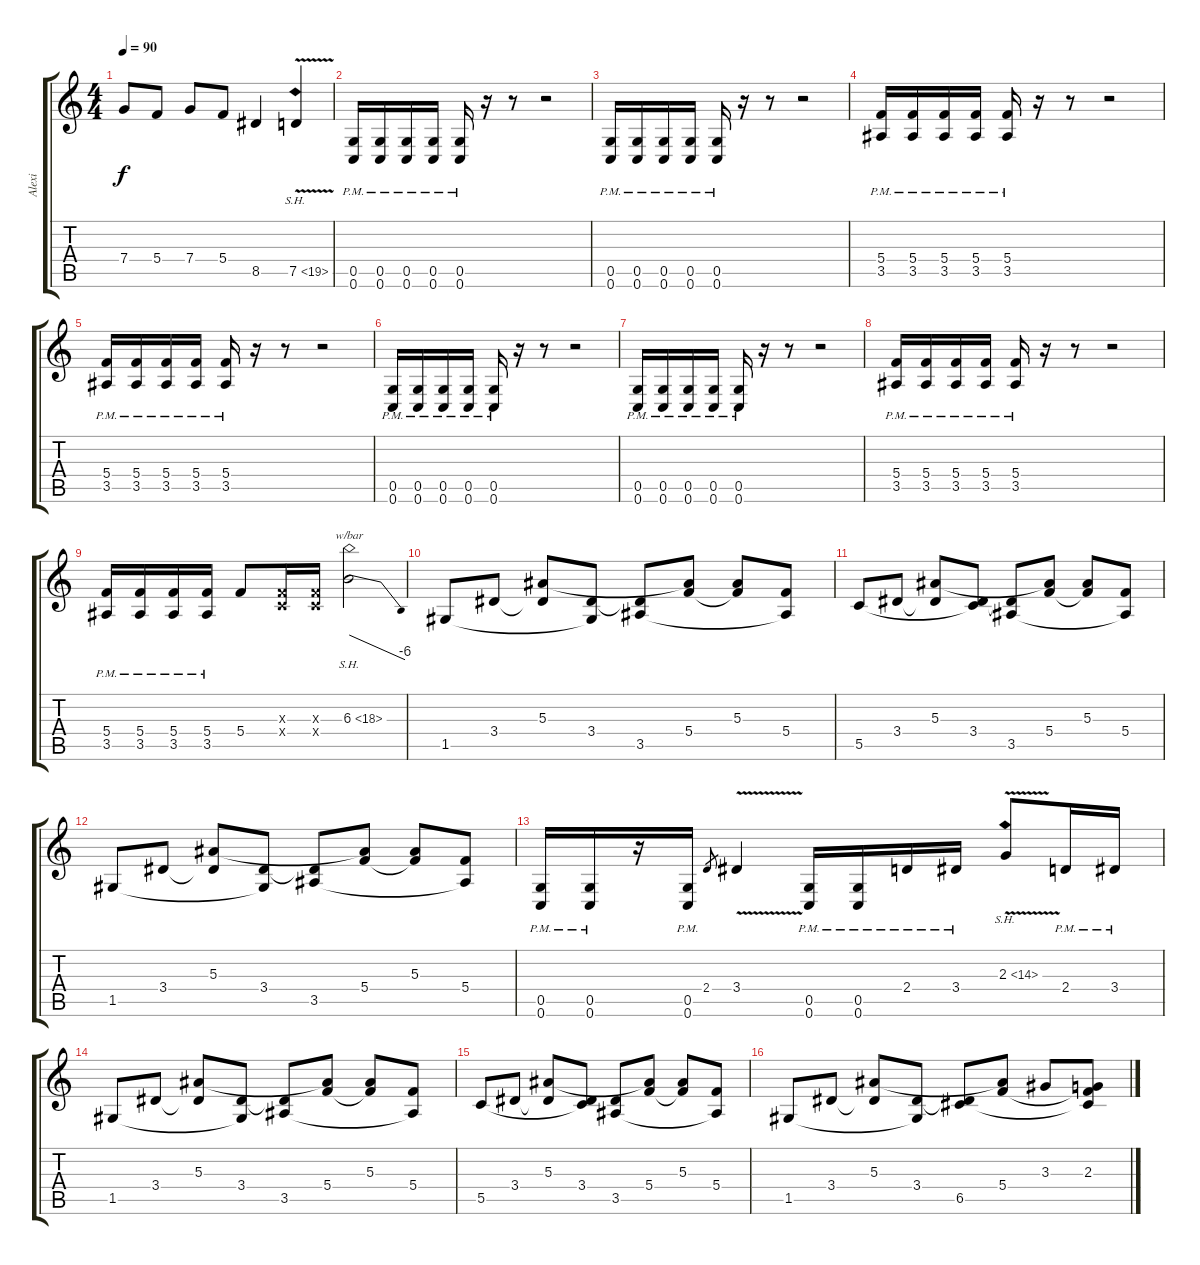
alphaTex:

\track ("Alexi" "Alexi") {instrument distortionguitar}
\staff {score tabs}
\tuning (D4 A3 F3 C3 G2 C2) {hide}
\ts (4 4)
\tempo 90
\clef g2
\ks c
7.4.8{dy f} 5.4.8 7.4.8 5.4.8 8.5.4 7.5{sh 12 v}.4 |
(0.5{pm} 0.6{pm}).16 (0.5{pm} 0.6{pm}).16 (0.5{pm} 0.6{pm}).16 (0.5{pm} 0.6{pm}).16 (0.5{pm} 0.6{pm}).16 r.16 r.8 r.2 |
(0.5{pm} 0.6{pm}).16 (0.5{pm} 0.6{pm}).16 (0.5{pm} 0.6{pm}).16 (0.5{pm} 0.6{pm}).16 (0.5{pm} 0.6{pm}).16 r.16 r.8 r.2 |
(5.4{pm} 3.5{pm}).16 (5.4{pm} 3.5{pm}).16 (5.4{pm} 3.5{pm}).16 (5.4{pm} 3.5{pm}).16 (5.4{pm} 3.5{pm}).16 r.16 r.8 r.2 |
(5.4{pm} 3.5{pm}).16 (5.4{pm} 3.5{pm}).16 (5.4{pm} 3.5{pm}).16 (5.4{pm} 3.5{pm}).16 (5.4{pm} 3.5{pm}).16 r.16 r.8 r.2 |
(0.5{pm} 0.6{pm}).16 (0.5{pm} 0.6{pm}).16 (0.5{pm} 0.6{pm}).16 (0.5{pm} 0.6{pm}).16 (0.5{pm} 0.6{pm}).16 r.16 r.8 r.2 |
(0.5{pm} 0.6{pm}).16 (0.5{pm} 0.6{pm}).16 (0.5{pm} 0.6{pm}).16 (0.5{pm} 0.6{pm}).16 (0.5{pm} 0.6{pm}).16 r.16 r.8 r.2 |
(5.4{pm} 3.5{pm}).16 (5.4{pm} 3.5{pm}).16 (5.4{pm} 3.5{pm}).16 (5.4{pm} 3.5{pm}).16 (5.4{pm} 3.5{pm}).16 r.16 r.8 r.2 |
(5.4{pm} 3.5{pm}).16 (5.4{pm} 3.5{pm}).16 (5.4{pm} 3.5{pm}).16 (5.4{pm} 3.5{pm}).16 5.4.8 (0.3{x} 0.4{x}).16 (0.3{x} 0.4{x}).16 6.3{sh 12}.2{tbe (dive default 0 0 60 -24)} |
1.5.8 3.4.8 (5.3 3.4{t}).8 (3.4 1.5{t}).8 (3.4{t} 3.5).8 (5.3{t} 5.4).8 (5.3 5.4{t}).8 (5.4 3.5{t}).8 |
5.5.8 3.4.8 (5.3 3.4{t}).8 (3.4 5.5{t}).8 (3.4{t} 3.5).8 (5.3{t} 5.4).8 (5.3 5.4{t}).8 (5.4 3.5{t}).8 |
1.5.8 3.4.8 (5.3 3.4{t}).8 (3.4 1.5{t}).8 (3.4{t} 3.5).8 (5.3{t} 5.4).8 (5.3 5.4{t}).8 (5.4 3.5{t}).8 |
(0.5{pm} 0.6{pm}).16 (0.5{pm} 0.6{pm}).16 r.16 (0.5{pm} 0.6{pm}).16 2.4.8{gr} 3.4{v}.4 (0.5{pm} 0.6{pm}).16 (0.5{pm} 0.6{pm}).16 2.4{pm}.16 3.4{pm}.16 2.3{sh 12 v}.8 2.4{pm}.16 3.4{pm}.16 |
1.5.8 3.4.8 (5.3 3.4{t}).8 (3.4 1.5{t}).8 (3.4{t} 3.5).8 (5.3{t} 5.4).8 (5.3 5.4{t}).8 (5.4 3.5{t}).8 |
5.5.8 3.4.8 (5.3 3.4{t}).8 (3.4 5.5{t}).8 (3.4{t} 3.5).8 (5.3{t} 5.4).8 (5.3 5.4{t}).8 (5.4 3.5{t}).8 |
1.5.8 3.4.8 (5.3 3.4{t}).8 (3.4 1.5{t}).8 (3.4{t} 6.5).8 (5.3{t} 5.4).8 3.3.8 (2.3 5.4{t} 6.5{t}).8
